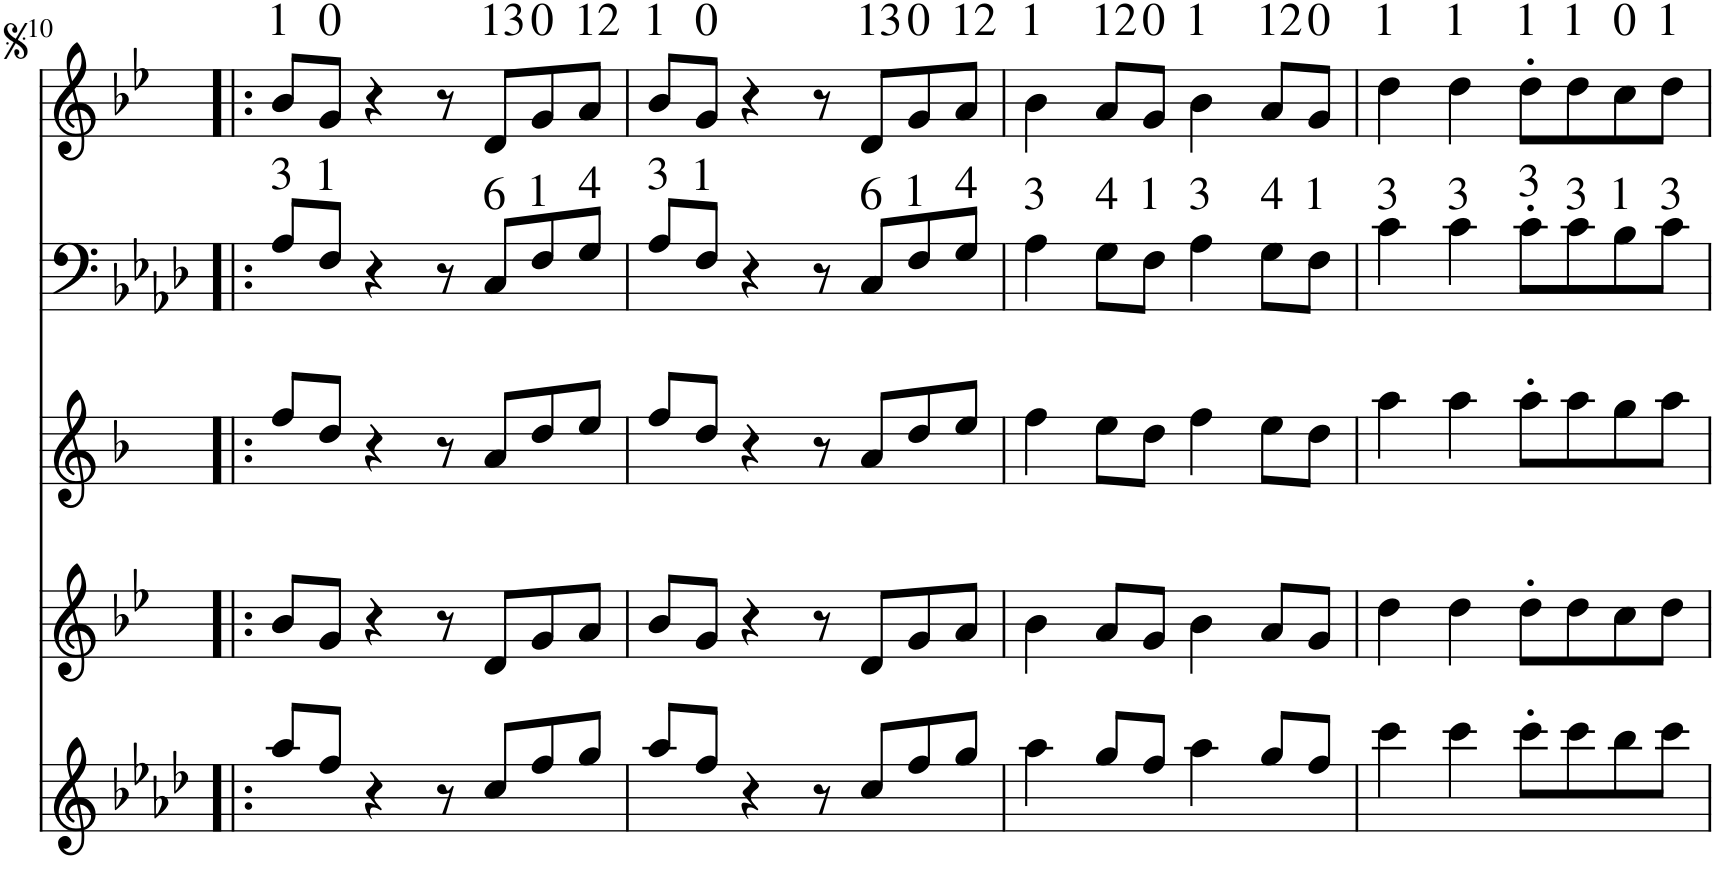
**kern	**kern	**kern	**kern	**kern	**kern	**kern	**kern
*part8	*part7	*part6	*part5	*part4	*part3	*part2	*part1
*staff8	*staff7	*staff6	*staff5	*staff4	*staff3	*staff2	*staff1
*I"Trompete Bb	*I"Tuba	*I"Flauta	*I"Clarineta Bb	*I"Saxofone Tenor	*I"Saxofone Alto	*I"Trombone	*I"Trompete Bb
*I'Tpt	*I'Tba	*I'Fl	*I'Cl	*	*	*I'Trb	*I'Tpt
!!LO:PB:g=z
*clefG2	*clefF4	*clefG2	*clefG2	*clefG2	*clefG2	*clefF4	*clefG2
*Trd1c2	*	*	*Trd1c2	*Trd8c14	*Trd5c9	*	*Trd1c2
*k[b-e-]	*k[b-e-a-d-]	*k[b-e-a-d-]	*k[b-e-]	*k[b-e-]	*k[b-]	*k[b-e-a-d-]	*k[b-e-]
*M4/4	*M4/4	*M4/4	*M4/4	*M4/4	*M4/4	*M4/4	*M4/4
=10!|:	=10!|:	=10!|:	=10!|:	=10!|:	=10!|:	=10!|:	=10!|:
!	!	!	!	!	!	!	!LO:TX:a:t=1
!	!	!	!	!	!	!LO:TX:a:t=3	!
!	!LO:TX:a:t=0	!	!	!	!	!	!
!LO:TX:a:t=0	!	!	!	!	!	!	!
4g'	4FF'	8aa-/L	8b-/L	8b-/L	8ff/L	8A-/L	8b-/L
!	!	!	!	!	!	!	!LO:TX:a:t=0
!	!	!	!	!	!	!LO:TX:a:t=1	!
.	.	8ff/J	8g/J	8g/J	8dd/J	8F/J	8g/J
!	!LO:TX:a:t=13	!	!	!	!	!	!
!LO:TX:a:t=13	!	!	!	!	!	!	!
4d'	4CC'	4r	4r	4r	4r	4r	4r
!	!LO:TX:a:t=0	!	!	!	!	!	!
!LO:TX:a:t=0	!	!	!	!	!	!	!
4g'	4FF'	8r	8r	8r	8r	8r	8r
!	!	!	!	!	!	!	!LO:TX:a:t=13
!	!	!	!	!	!	!LO:TX:a:t=6	!
.	.	8cc/L	8d	8d/L	8a/L	8C/L	8d/L
!	!	!	!	!	!	!	!LO:TX:a:t=0
!	!	!	!	!	!	!LO:TX:a:t=1	!
!	!LO:TX:a:t=13	!	!	!	!	!	!
!LO:TX:a:t=13	!	!	!	!	!	!	!
8d'/L	8CC'/L	8ff/	8g/L	8g/	8dd/	8F/	8g/
!	!	!	!	!	!	!	!LO:TX:a:t=12
!	!	!	!	!	!	!LO:TX:a:t=4	!
!	!LO:TX:a:t=2	!	!	!	!	!	!
!LO:TX:a:t=2	!	!	!	!	!	!	!
8g-X'/J	8FF-X'/J	8gg/J	8a/J	8a/J	8ee/J	8G/J	8a/J
=11	=11	=11	=11	=11	=11	=11	=11
!	!	!	!	!	!	!	!LO:TX:a:t=1
!	!	!	!	!	!	!LO:TX:a:t=3	!
!	!LO:TX:a:t=0	!	!	!	!	!	!
!LO:TX:a:t=0	!	!	!	!	!	!	!
4g'	4FF'	8aa-/L	8b-/L	8b-/L	8ff/L	8A-/L	8b-/L
!	!	!	!	!	!	!	!LO:TX:a:t=0
!	!	!	!	!	!	!LO:TX:a:t=1	!
.	.	8ff/J	8g/J	8g/J	8dd/J	8F/J	8g/J
!	!LO:TX:a:t=13	!	!	!	!	!	!
!LO:TX:a:t=13	!	!	!	!	!	!	!
4d'	4CC'	4r	4r	4r	4r	4r	4r
!	!LO:TX:a:t=0	!	!	!	!	!	!
!LO:TX:a:t=0	!	!	!	!	!	!	!
4g'	4FF'	8r	8r	8r	8r	8r	8r
!	!	!	!	!	!	!	!LO:TX:a:t=13
!	!	!	!	!	!	!LO:TX:a:t=6	!
.	.	8cc/L	8d	8d/L	8a/L	8C/L	8d/L
!	!	!	!	!	!	!	!LO:TX:a:t=0
!	!	!	!	!	!	!LO:TX:a:t=1	!
!	!LO:TX:a:t=13	!	!	!	!	!	!
!LO:TX:a:t=13	!	!	!	!	!	!	!
8d'/L	8CC'/L	8ff/	8g/L	8g/	8dd/	8F/	8g/
!	!	!	!	!	!	!	!LO:TX:a:t=12
!	!	!	!	!	!	!LO:TX:a:t=4	!
!	!LO:TX:a:t=2	!	!	!	!	!	!
!LO:TX:a:t=2	!	!	!	!	!	!	!
8g-X'/J	8FF-X'/J	8gg/J	8a/J	8a/J	8ee/J	8G/J	8a/J
=12	=12	=12	=12	=12	=12	=12	=12
!	!	!	!	!	!	!	!LO:TX:a:t=1
!	!	!	!	!	!	!LO:TX:a:t=3	!
!	!LO:TX:a:t=0	!	!	!	!	!	!
!LO:TX:a:t=0	!	!	!	!	!	!	!
4g'	4FF'	4aa-\	4b-	4b-\	4ff\	4A-\	4b-\
!	!	!	!	!	!	!	!LO:TX:a:t=12
!	!	!	!	!	!	!LO:TX:a:t=4	!
!	!LO:TX:a:t=13	!	!	!	!	!	!
!LO:TX:a:t=13	!	!	!	!	!	!	!
4d'	4CC'	8gg/L	8a/L	8a/L	8ee\L	8G\L	8a/L
!	!	!	!	!	!	!	!LO:TX:a:t=0
!	!	!	!	!	!	!LO:TX:a:t=1	!
.	.	8ff/J	8g/J	8g/J	8dd\J	8F\J	8g/J
!	!	!	!	!	!	!	!LO:TX:a:t=1
!	!	!	!	!	!	!LO:TX:a:t=3	!
!	!LO:TX:a:t=0	!	!	!	!	!	!
!LO:TX:a:t=0	!	!	!	!	!	!	!
4g'	4FF'	4aa-\	4b-	4b-\	4ff\	4A-\	4b-\
!	!	!	!	!	!	!	!LO:TX:a:t=12
!	!	!	!	!	!	!LO:TX:a:t=4	!
!	!LO:TX:a:t=13	!	!	!	!	!	!
!LO:TX:a:t=13	!	!	!	!	!	!	!
4d'	4CC'	8gg/L	8a/L	8a/L	8ee\L	8G\L	8a/L
!	!	!	!	!	!	!	!LO:TX:a:t=0
!	!	!	!	!	!	!LO:TX:a:t=1	!
.	.	8ff/J	8g/J	8g/J	8dd\J	8F\J	8g/J
=13	=13	=13	=13	=13	=13	=13	=13
!	!	!	!	!	!	!	!LO:TX:a:t=1
!	!	!	!	!	!	!LO:TX:a:t=3	!
!	!LO:TX:a:t=0	!	!	!	!	!	!
!LO:TX:a:t=0	!	!	!	!	!	!	!
4g'	4FF'	4ccc\	4dd	4dd\	4aa\	4c\	4dd\
!	!	!	!	!	!	!	!LO:TX:a:t=1
!	!	!	!	!	!	!LO:TX:a:t=3	!
!	!LO:TX:a:t=13	!	!	!	!	!	!
!LO:TX:a:t=13	!	!	!	!	!	!	!
4d'	4CC'	4ccc\	4dd	4dd\	4aa\	4c\	4dd\
!	!	!	!	!	!	!	!LO:TX:a:t=1
!	!	!	!	!	!	!LO:TX:a:t=3	!
!	!LO:TX:a:t=0	!	!	!	!	!	!
!LO:TX:a:t=0	!	!	!	!	!	!	!
4g'	4FF'	8ccc'\L	8dd'\L	8dd'\L	8aa'\L	8c'\L	8dd'\L
!	!	!	!	!	!	!	!LO:TX:a:t=1
!	!	!	!	!	!	!LO:TX:a:t=3	!
.	.	8ccc\	8dd\J	8dd\	8aa\	8c\	8dd\
!	!	!	!	!	!	!	!LO:TX:a:t=0
!	!	!	!	!	!	!LO:TX:a:t=1	!
!	!LO:TX:a:t=13	!	!	!	!	!	!
!LO:TX:a:t=13	!	!	!	!	!	!	!
4d'	4CC'	8bb-\	8cc\L	8cc\	8gg\	8B-\	8cc\
!	!	!	!	!	!	!	!LO:TX:a:t=1
!	!	!	!	!	!	!LO:TX:a:t=3	!
.	.	8ccc\J	8dd\J	8dd\J	8aa\J	8c\J	8dd\J
=	=	=	=	=	=	=	=
*-	*-	*-	*-	*-	*-	*-	*-
